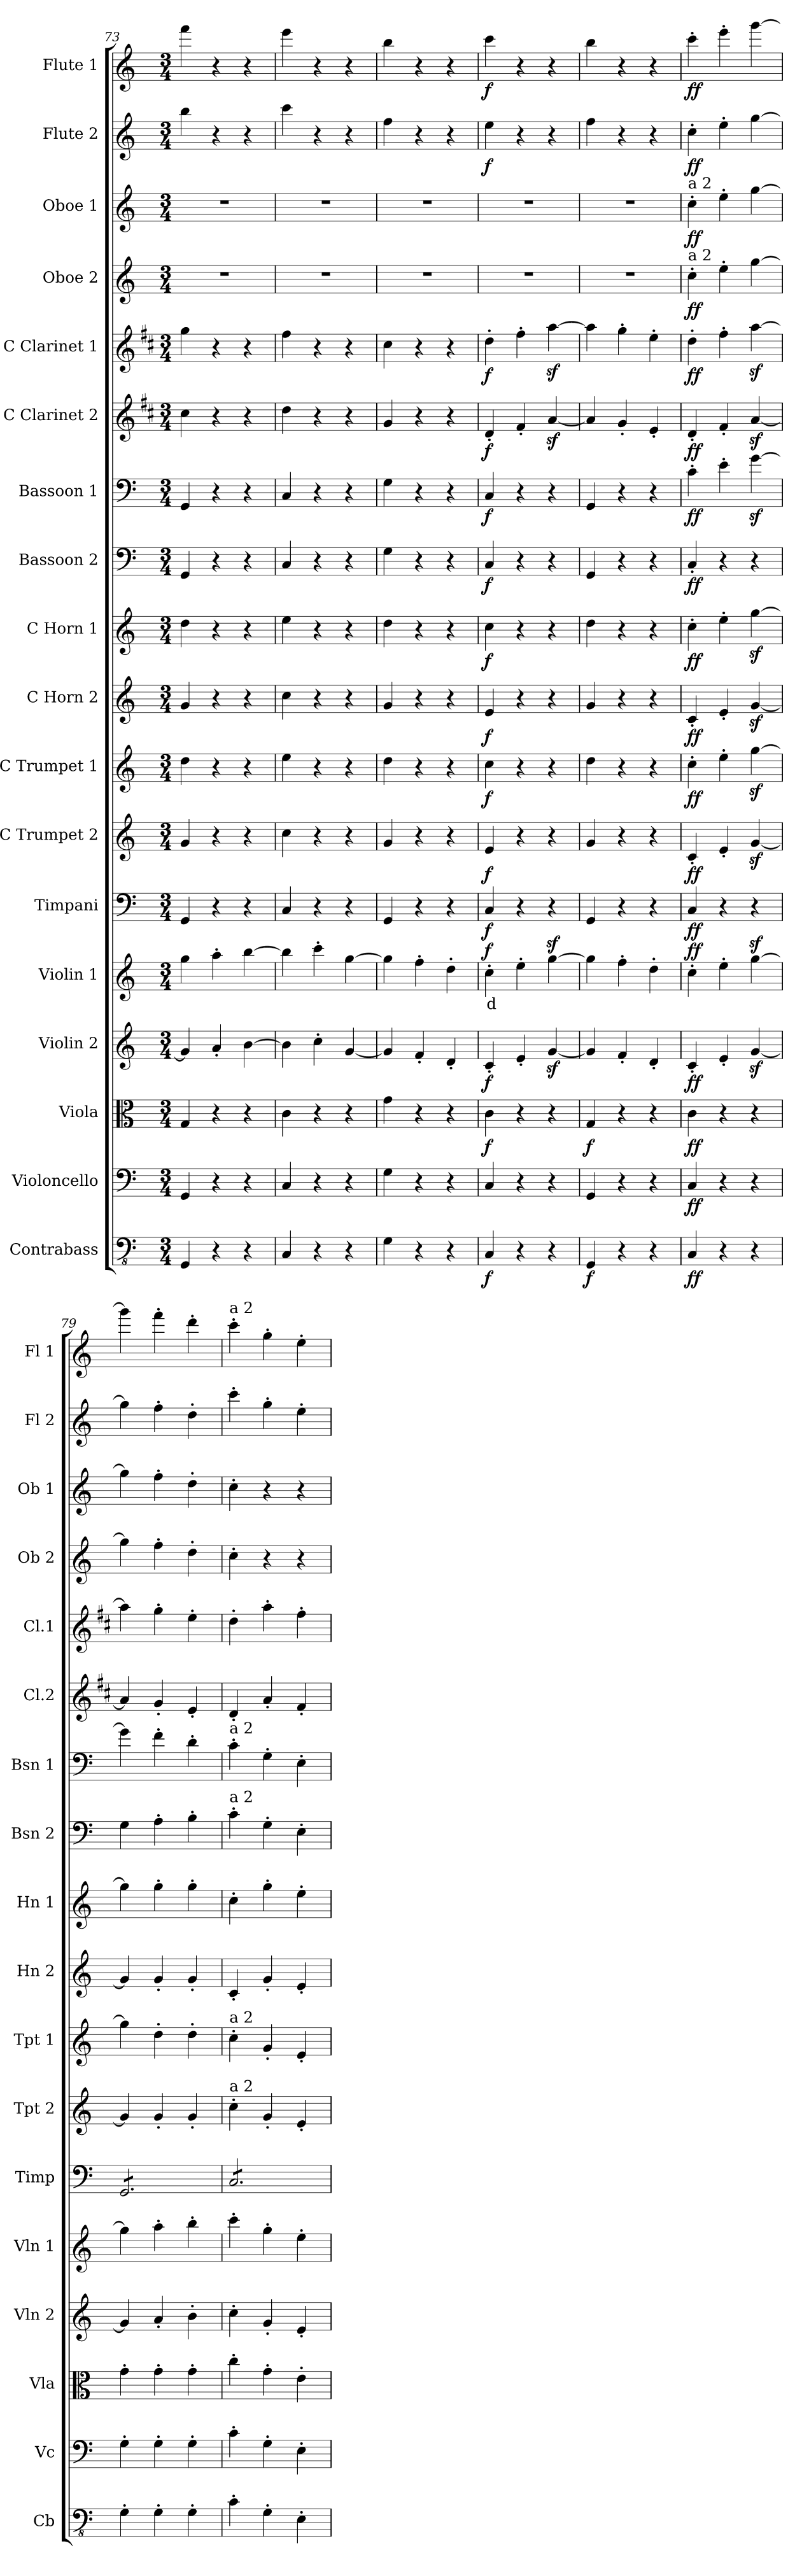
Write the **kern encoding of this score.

**kern	**dynam	**kern	**dynam	**kern	**dynam	**kern	**dynam	**kern	**text	**dynam	**kern	**dynam	**kern	**dynam	**kern	**dynam	**kern	**dynam	**kern	**dynam	**kern	**dynam	**kern	**dynam	**kern	**dynam	**kern	**dynam	**kern	**dynam	**kern	**dynam	**kern	**dynam	**kern	**dynam
*part18	*part18	*part17	*part17	*part16	*part16	*part15	*part15	*part14	*part14	*part14	*part13	*part13	*part12	*part12	*part11	*part11	*part10	*part10	*part9	*part9	*part8	*part8	*part7	*part7	*part6	*part6	*part5	*part5	*part4	*part4	*part3	*part3	*part2	*part2	*part1	*part1
*staff18	*staff18	*staff17	*staff17	*staff16	*staff16	*staff15	*staff15	*staff14	*staff14	*staff14	*staff13	*staff13	*staff12	*staff12	*staff11	*staff11	*staff10	*staff10	*staff9	*staff9	*staff8	*staff8	*staff7	*staff7	*staff6	*staff6	*staff5	*staff5	*staff4	*staff4	*staff3	*staff3	*staff2	*staff2	*staff1	*staff1
*I"Contrabass	*	*I"Violoncello	*	*I"Viola	*	*I"Violin 2	*	*I"Violin 1	*	*	*I"Timpani	*	*I"C Trumpet 2	*	*I"C Trumpet 1	*	*I"C Horn 2	*	*I"C Horn 1	*	*I"Bassoon 2	*	*I"Bassoon 1	*	*I"C Clarinet 2	*	*I"C Clarinet 1	*	*I"Oboe 2	*	*I"Oboe 1	*	*I"Flute 2	*	*I"Flute 1	*
*I'Cb	*	*I'Vc	*	*I'Vla	*	*I'Vln 2	*	*I'Vln 1	*	*	*I'Timp	*	*I'Tpt 2	*	*I'Tpt 1	*	*I'Hn 2	*	*I'Hn 1	*	*I'Bsn 2	*	*I'Bsn 1	*	*I'Cl.2	*	*I'Cl.1	*	*I'Ob 2	*	*I'Ob 1	*	*I'Fl 2	*	*I'Fl 1	*
*clefFv4	*	*clefF4	*	*clefC3	*	*clefG2	*	*clefG2	*	*	*clefF4	*	*clefG2	*	*clefG2	*	*clefG2	*	*clefG2	*	*clefF4	*	*clefF4	*	*clefG2	*	*clefG2	*	*clefG2	*	*clefG2	*	*clefG2	*	*clefG2	*
*	*	*	*	*	*	*	*	*	*	*	*	*	*	*	*	*	*ITrd7c12	*	*ITrd7c12	*	*	*	*	*	*ITrd1c2	*	*ITrd1c2	*	*	*	*	*	*	*	*	*
*k[]	*	*k[]	*	*k[]	*	*k[]	*	*k[]	*	*	*k[]	*	*k[]	*	*k[]	*	*k[]	*	*k[]	*	*k[]	*	*k[]	*	*k[]	*	*k[]	*	*k[]	*	*k[]	*	*k[]	*	*k[]	*
*M3/4	*	*M3/4	*	*M3/4	*	*M3/4	*	*M3/4	*	*	*M3/4	*	*M3/4	*	*M3/4	*	*M3/4	*	*M3/4	*	*M3/4	*	*M3/4	*	*M3/4	*	*M3/4	*	*M3/4	*	*M3/4	*	*M3/4	*	*M3/4	*
=73	=73	=73	=73	=73	=73	=73	=73	=73	=73	=73	=73	=73	=73	=73	=73	=73	=73	=73	=73	=73	=73	=73	=73	=73	=73	=73	=73	=73	=73	=73	=73	=73	=73	=73	=73	=73
4GGG/	.	4GG/	.	4G/	.	4g/]	.	4gg\	.	.	4GG/	.	4g/	.	4dd\	.	4G/	.	4d\	.	4GG/	.	4GG/	.	4b\	.	4ff\	.	2.r	.	2.r	.	4bb\	.	4fff\	.
4r	.	4r	.	4r	.	4a'/	.	4aa'\	.	.	4r	.	4r	.	4r	.	4r	.	4r	.	4r	.	4r	.	4r	.	4r	.	.	.	.	.	4r	.	4r	.
4r	.	4r	.	4r	.	[4b\	.	[4bb\	.	.	4r	.	4r	.	4r	.	4r	.	4r	.	4r	.	4r	.	4r	.	4r	.	.	.	.	.	4r	.	4r	.
=74	=74	=74	=74	=74	=74	=74	=74	=74	=74	=74	=74	=74	=74	=74	=74	=74	=74	=74	=74	=74	=74	=74	=74	=74	=74	=74	=74	=74	=74	=74	=74	=74	=74	=74	=74	=74
4CC/	.	4C/	.	4c\	.	4b\]	.	4bb\]	.	.	4C/	.	4cc\	.	4ee\	.	4c\	.	4e\	.	4C/	.	4C/	.	4cc\	.	4ee\	.	2.r	.	2.r	.	4ccc\	.	4eee\	.
4r	.	4r	.	4r	.	4cc'\	.	4ccc'\	.	.	4r	.	4r	.	4r	.	4r	.	4r	.	4r	.	4r	.	4r	.	4r	.	.	.	.	.	4r	.	4r	.
4r	.	4r	.	4r	.	[4g/	.	[4gg\	.	.	4r	.	4r	.	4r	.	4r	.	4r	.	4r	.	4r	.	4r	.	4r	.	.	.	.	.	4r	.	4r	.
=75	=75	=75	=75	=75	=75	=75	=75	=75	=75	=75	=75	=75	=75	=75	=75	=75	=75	=75	=75	=75	=75	=75	=75	=75	=75	=75	=75	=75	=75	=75	=75	=75	=75	=75	=75	=75
4GG\	.	4G\	.	4g\	.	4g/]	.	4gg\]	.	.	4GG/	.	4g/	.	4dd\	.	4G/	.	4d\	.	4G\	.	4G\	.	4f/	.	4b\	.	2.r	.	2.r	.	4ff\	.	4bb\	.
4r	.	4r	.	4r	.	4f'/	.	4ff'\	.	.	4r	.	4r	.	4r	.	4r	.	4r	.	4r	.	4r	.	4r	.	4r	.	.	.	.	.	4r	.	4r	.
4r	.	4r	.	4r	.	4d'/	.	4dd'\	.	.	4r	.	4r	.	4r	.	4r	.	4r	.	4r	.	4r	.	4r	.	4r	.	.	.	.	.	4r	.	4r	.
=76	=76	=76	=76	=76	=76	=76	=76	=76	=76	=76	=76	=76	=76	=76	=76	=76	=76	=76	=76	=76	=76	=76	=76	=76	=76	=76	=76	=76	=76	=76	=76	=76	=76	=76	=76	=76
!	!LO:DY:b	!	!	!	!LO:DY:b	!	!LO:DY:b	!	!LO:LY:b:color=#FF0000	!LO:DY:b	!	!LO:DY:b	!	!LO:DY:b	!	!LO:DY:b	!	!LO:DY:b	!	!LO:DY:b	!	!LO:DY:b	!	!LO:DY:b	!	!LO:DY:b	!	!LO:DY:b	!	!	!	!	!	!LO:DY:b	!	!LO:DY:b
4CC/	f	4C/	.	4c\	f	4c'/	f	4cc'\	d	f	4C/	f	4e/	f	4cc\	f	4E/	f	4c\	f	4C/	f	4C/	f	4c'/	f	4cc'\	f	2.r	.	2.r	.	4ee\	f	4ccc\	f
4r	.	4r	.	4r	.	4e'/	.	4ee'\	.	.	4r	.	4r	.	4r	.	4r	.	4r	.	4r	.	4r	.	4e'/	.	4ee'\	.	.	.	.	.	4r	.	4r	.
4r	.	4r	.	4r	.	[4gz</	.	[4ggz<\	.	.	4r	.	4r	.	4r	.	4r	.	4r	.	4r	.	4r	.	[4gz</	.	[4ggz<\	.	.	.	.	.	4r	.	4r	.
=77	=77	=77	=77	=77	=77	=77	=77	=77	=77	=77	=77	=77	=77	=77	=77	=77	=77	=77	=77	=77	=77	=77	=77	=77	=77	=77	=77	=77	=77	=77	=77	=77	=77	=77	=77	=77
!	!LO:DY:b	!	!	!	!LO:DY:b	!	!	!	!	!	!	!	!	!	!	!	!	!	!	!	!	!	!	!	!	!	!	!	!	!	!	!	!	!	!	!
4GGG/	f	4GG/	.	4G/	f	4g/]	.	4gg\]	.	.	4GG/	.	4g/	.	4dd\	.	4G/	.	4d\	.	4GG/	.	4GG/	.	4g/]	.	4gg\]	.	2.r	.	2.r	.	4ff\	.	4bb\	.
4r	.	4r	.	4r	.	4f'/	.	4ff'\	.	.	4r	.	4r	.	4r	.	4r	.	4r	.	4r	.	4r	.	4f'/	.	4ff'\	.	.	.	.	.	4r	.	4r	.
4r	.	4r	.	4r	.	4d'/	.	4dd'\	.	.	4r	.	4r	.	4r	.	4r	.	4r	.	4r	.	4r	.	4d'/	.	4dd'\	.	.	.	.	.	4r	.	4r	.
=78	=78	=78	=78	=78	=78	=78	=78	=78	=78	=78	=78	=78	=78	=78	=78	=78	=78	=78	=78	=78	=78	=78	=78	=78	=78	=78	=78	=78	=78	=78	=78	=78	=78	=78	=78	=78
!	!	!	!	!	!	!	!	!	!	!	!	!	!	!	!	!	!	!	!	!	!	!	!	!	!	!	!	!	!	!	!LO:TX:a:t=a 2	!	!	!	!	!
!	!	!	!	!	!	!	!	!	!	!	!	!	!	!	!	!	!	!	!	!	!	!	!	!	!	!	!	!	!LO:TX:a:t=a 2	!	!	!	!	!	!	!
!	!LO:DY:b	!	!LO:DY:b	!	!LO:DY:b	!	!LO:DY:b	!	!	!LO:DY:b	!	!LO:DY:b	!	!LO:DY:b	!	!LO:DY:b	!	!LO:DY:b	!	!LO:DY:b	!	!LO:DY:b	!	!LO:DY:b	!	!LO:DY:b	!	!LO:DY:b	!	!LO:DY:b	!	!LO:DY:b	!	!LO:DY:b	!	!LO:DY:b
4CC/	ff	4C/	ff	4c\	ff	4c'/	ff	4cc'\	.	ff	4C/	ff	4c'/	ff	4cc'\	ff	4C'/	ff	4c'\	ff	4C'/	ff	4c'\	ff	4c'/	ff	4cc'\	ff	4cc'\	ff	4cc'\	ff	4cc'\	ff	4ccc'\	ff
4r	.	4r	.	4r	.	4e'/	.	4ee'\	.	.	4r	.	4e'/	.	4ee'\	.	4E'/	.	4e'\	.	4r	.	4e'\	.	4e'/	.	4ee'\	.	4ee'\	.	4ee'\	.	4ee'\	.	4eee'\	.
4r	.	4r	.	4r	.	[4gz</	.	[4ggz<\	.	.	4r	.	[4gz</	.	[4ggz<\	.	[4Gz</	.	[4gz<\	.	4r	.	[4gz<\	.	[4gz</	.	[4ggz<\	.	[4gg\	.	[4gg\	.	[4gg\	.	[4ggg\	.
=79	=79	=79	=79	=79	=79	=79	=79	=79	=79	=79	=79	=79	=79	=79	=79	=79	=79	=79	=79	=79	=79	=79	=79	=79	=79	=79	=79	=79	=79	=79	=79	=79	=79	=79	=79	=79
*	*	*	*	*	*	*	*	*	*	*	*tremolo	*	*	*	*	*	*	*	*	*	*	*	*	*	*	*	*	*	*	*	*	*	*	*	*	*
4GG'\	.	4G'\	.	4g'\	.	4g/]	.	4gg\]	.	.	8GG/L	.	4g/]	.	4gg\]	.	4G/]	.	4g\]	.	4G\	.	4g\]	.	4g/]	.	4gg\]	.	4gg\]	.	4gg\]	.	4gg\]	.	4ggg\]	.
.	.	.	.	.	.	.	.	.	.	.	8GG/	.	.	.	.	.	.	.	.	.	.	.	.	.	.	.	.	.	.	.	.	.	.	.	.	.
4GG'\	.	4G'\	.	4g'\	.	4a'/	.	4aa'\	.	.	8GG/	.	4g'/	.	4dd'\	.	4G'/	.	4g'\	.	4A'\	.	4f'\	.	4f'/	.	4ff'\	.	4ff'\	.	4ff'\	.	4ff'\	.	4fff'\	.
.	.	.	.	.	.	.	.	.	.	.	8GG/	.	.	.	.	.	.	.	.	.	.	.	.	.	.	.	.	.	.	.	.	.	.	.	.	.
4GG'\	.	4G'\	.	4g'\	.	4b'\	.	4bb'\	.	.	8GG/	.	4g'/	.	4dd'\	.	4G'/	.	4g'\	.	4B'\	.	4d'\	.	4d'/	.	4dd'\	.	4dd'\	.	4dd'\	.	4dd'\	.	4ddd'\	.
.	.	.	.	.	.	.	.	.	.	.	8GG/J	.	.	.	.	.	.	.	.	.	.	.	.	.	.	.	.	.	.	.	.	.	.	.	.	.
=80	=80	=80	=80	=80	=80	=80	=80	=80	=80	=80	=80	=80	=80	=80	=80	=80	=80	=80	=80	=80	=80	=80	=80	=80	=80	=80	=80	=80	=80	=80	=80	=80	=80	=80	=80	=80
!	!	!	!	!	!	!	!	!	!	!	!	!	!	!	!	!	!	!	!	!	!	!	!	!	!	!	!	!	!	!	!	!	!	!	!LO:TX:a:t=a 2	!
!	!	!	!	!	!	!	!	!	!	!	!	!	!	!	!	!	!	!	!	!	!	!	!LO:TX:a:t=a 2	!	!	!	!	!	!	!	!	!	!	!	!	!
!	!	!	!	!	!	!	!	!	!	!	!	!	!	!	!	!	!	!	!	!	!LO:TX:a:t=a 2	!	!	!	!	!	!	!	!	!	!	!	!	!	!	!
!	!	!	!	!	!	!	!	!	!	!	!	!	!	!	!LO:TX:a:t=a 2	!	!	!	!	!	!	!	!	!	!	!	!	!	!	!	!	!	!	!	!	!
!	!	!	!	!	!	!	!	!	!	!	!	!	!LO:TX:a:t=a 2	!	!	!	!	!	!	!	!	!	!	!	!	!	!	!	!	!	!	!	!	!	!	!
4C'\	.	4c'\	.	4cc'\	.	4cc'\	.	4ccc'\	.	.	8C/L	.	4cc'\	.	4cc'\	.	4C'/	.	4c'\	.	4c'\	.	4c'\	.	4c'/	.	4cc'\	.	4cc'\	.	4cc'\	.	4ccc'\	.	4ccc'\	.
.	.	.	.	.	.	.	.	.	.	.	8C/	.	.	.	.	.	.	.	.	.	.	.	.	.	.	.	.	.	.	.	.	.	.	.	.	.
4GG'\	.	4G'\	.	4g'\	.	4g'/	.	4gg'\	.	.	8C/	.	4g'/	.	4g'/	.	4G'/	.	4g'\	.	4G'\	.	4G'\	.	4g'/	.	4gg'\	.	4r	.	4r	.	4gg'\	.	4gg'\	.
.	.	.	.	.	.	.	.	.	.	.	8C/	.	.	.	.	.	.	.	.	.	.	.	.	.	.	.	.	.	.	.	.	.	.	.	.	.
4EE'\	.	4E'\	.	4e'\	.	4e'/	.	4ee'\	.	.	8C/	.	4e'/	.	4e'/	.	4E'/	.	4e'\	.	4E'\	.	4E'\	.	4e'/	.	4ee'\	.	4r	.	4r	.	4ee'\	.	4ee'\	.
.	.	.	.	.	.	.	.	.	.	.	8C/J	.	.	.	.	.	.	.	.	.	.	.	.	.	.	.	.	.	.	.	.	.	.	.	.	.
*	*	*	*	*	*	*	*	*	*	*	*Xtremolo	*	*	*	*	*	*	*	*	*	*	*	*	*	*	*	*	*	*	*	*	*	*	*	*	*
=	=	=	=	=	=	=	=	=	=	=	=	=	=	=	=	=	=	=	=	=	=	=	=	=	=	=	=	=	=	=	=	=	=	=	=	=
*-	*-	*-	*-	*-	*-	*-	*-	*-	*-	*-	*-	*-	*-	*-	*-	*-	*-	*-	*-	*-	*-	*-	*-	*-	*-	*-	*-	*-	*-	*-	*-	*-	*-	*-	*-	*-
